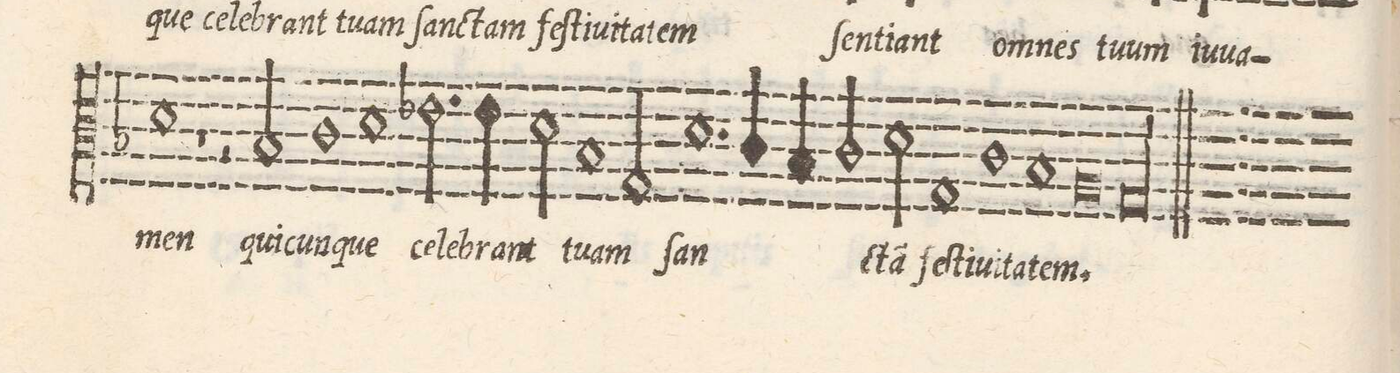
**kern	**text
*I"TENOR	*
*clefC3	*
*k[b-]	*
*met(C|)	*
*M2/1	*
=63-	=63-
1d	-men
1r	.
=64-	=64-
2r	.
2B-/	qui-
1cny	-cun-
=65-	=65-
1d	-que
2.e-X\	ce-
4e-\	-le-
=66-	=66-
2d\	-brant
1B-	tu-
2G/	-am
=67-	=67-
1.d	ſan-
4c/	.
4B-/	.
=68-	=68-
2c/	.
2d\	-cta(m)
1G	fe-
=69-	=69-
1c	-ſti-
1B-	-ui-
=70-	=70-
0A	-ta-
=71-	=71-
0Gl	-tem.
==	==
*-	*-
